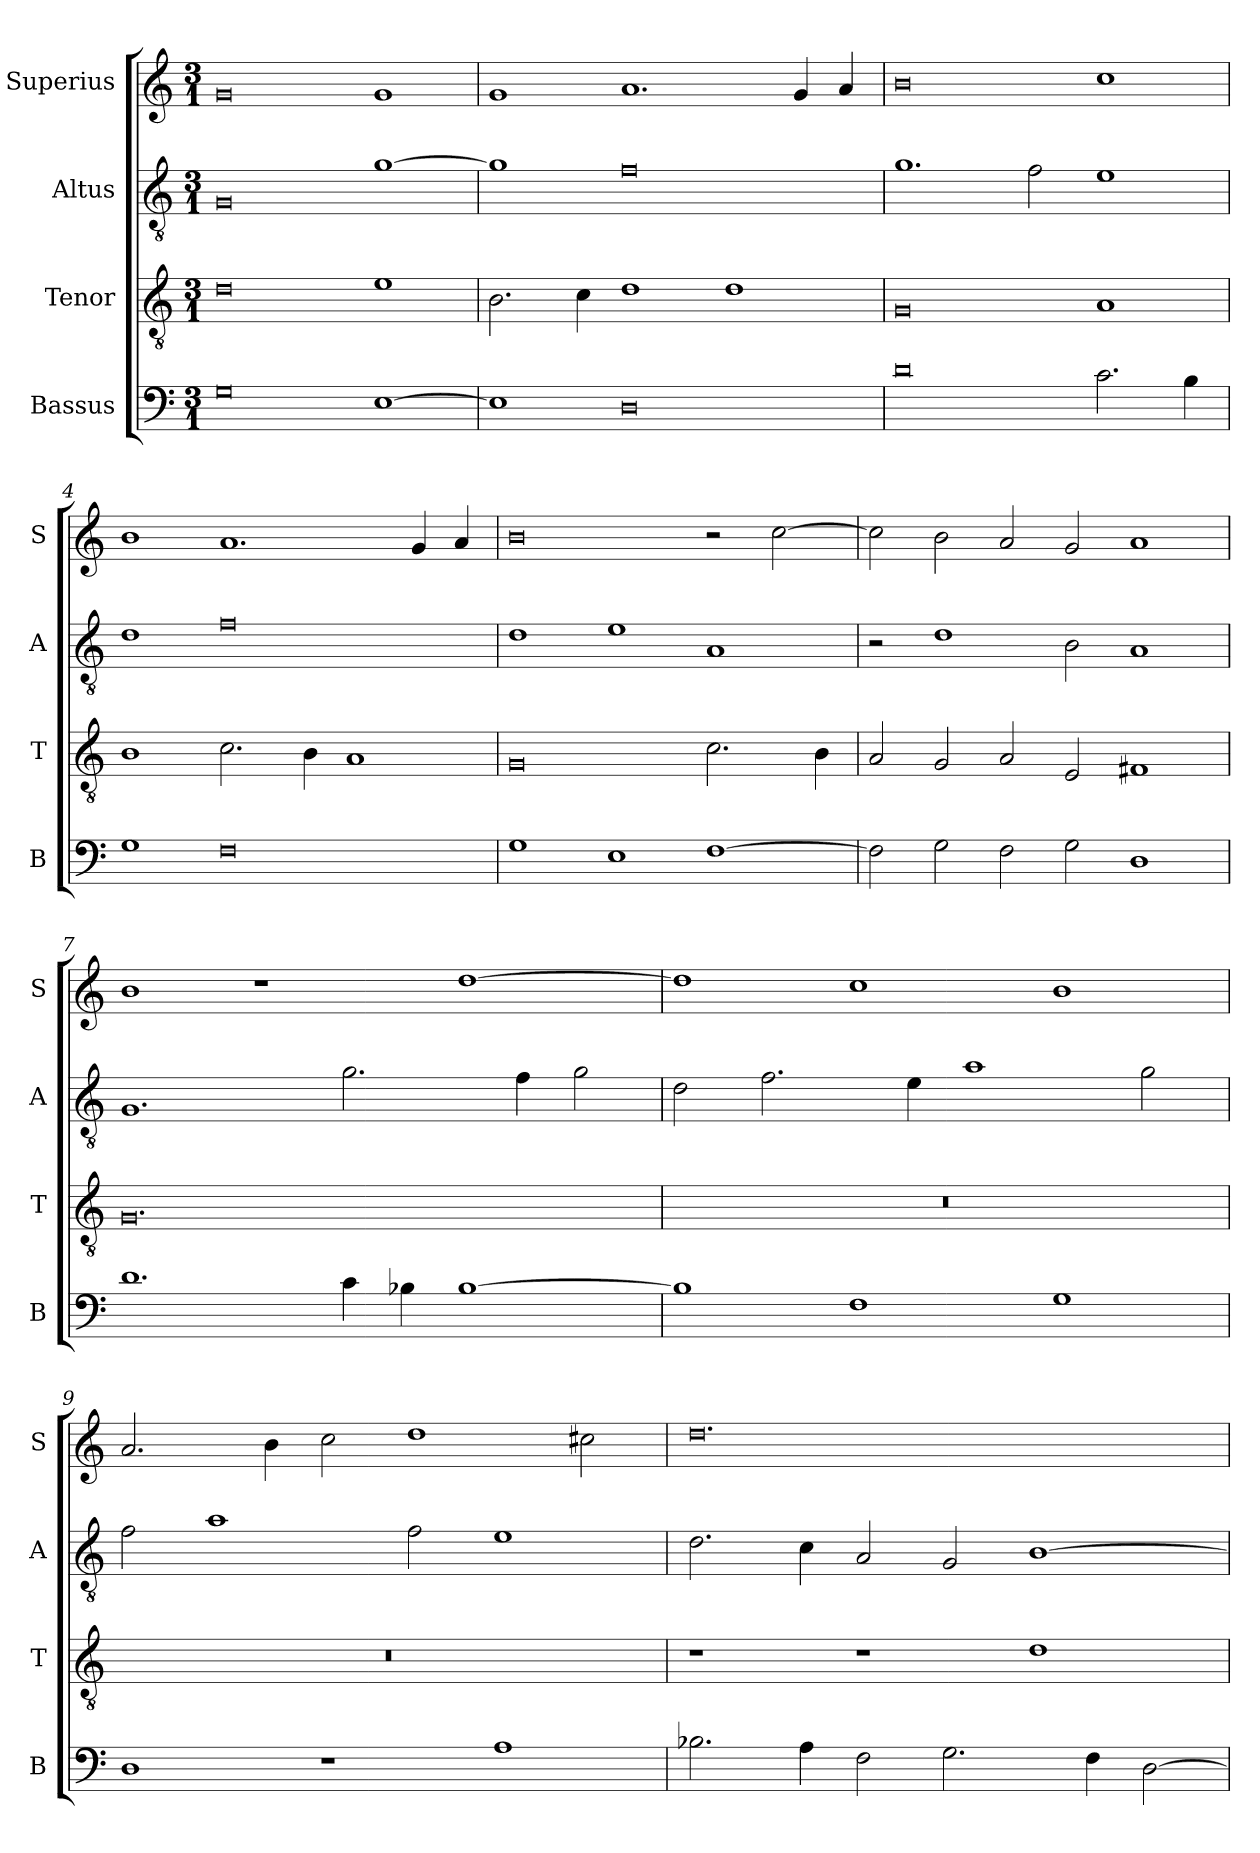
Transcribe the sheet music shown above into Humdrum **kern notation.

**kern	**kern	**kern	**kern
*part4	*part3	*part2	*part1
*staff4	*staff3	*staff2	*staff1
*I"Bassus	*I"Tenor	*I"Altus	*I"Superius
*I'B	*I'T	*I'A	*I'S
*clefF4	*clefGv2	*clefGv2	*clefG2
*k[]	*k[]	*k[]	*k[]
*M3/1	*M3/1	*M3/1	*M3/1
=1	=1	=1	=1
0G	0d	0G	0g
[1E	1e	[1g	1g
=2	=2	=2	=2
1E]	2.B\	1g]	1g
.	4c\	.	.
0D	1d	0f	1.a
.	1d	.	.
.	.	.	4g/
.	.	.	4a/
=3	=3	=3	=3
0d	0G	1.g	0b
.	.	2f\	.
2.c\	1A	1e	1cc
4B\	.	.	.
=4	=4	=4	=4
1G	1B	1d	1b
0F	2.c\	0f	1.a
.	4B\	.	.
.	1A	.	.
.	.	.	4g/
.	.	.	4a/
=5	=5	=5	=5
1G	0G	1d	0b
1E	.	1e	.
[1F	2.c\	1A	2r
.	.	.	[2cc\
.	4B\	.	.
=6	=6	=6	=6
2F\]	2A/	2r	2cc\]
2G\	2G/	1d	2b\
2F\	2A/	.	2a/
2G\	2E/	2B\	2g/
1D	1F#X	1A	1a
=7	=7	=7	=7
1.d	0.G	1.G	1b
.	.	.	1r
4c\	.	2.g\	.
4B-X\	.	.	.
[1B-	.	.	[1dd
.	.	4f\	.
.	.	2g\	.
=8	=8	=8	=8
1B-]	0.r	2d\	1dd]
.	.	2.f\	.
1F	.	.	1cc
.	.	4e\	.
.	.	1a	.
1G	.	.	1b
.	.	2g\	.
=9	=9	=9	=9
1D	0.r	2f\	2.a/
.	.	1a	.
.	.	.	4b\
1r	.	.	2cc\
.	.	2f\	1dd
1A	.	1e	.
.	.	.	2cc#X\
=10	=10	=10	=10
2.B-X\	1r	2.d\	0.dd
4A\	.	4c\	.
2F\	1r	2A/	.
2.G\	.	2G/	.
.	1d	[1B	.
4F\	.	.	.
[2D\	.	.	.
=	=	=	=
*-	*-	*-	*-
